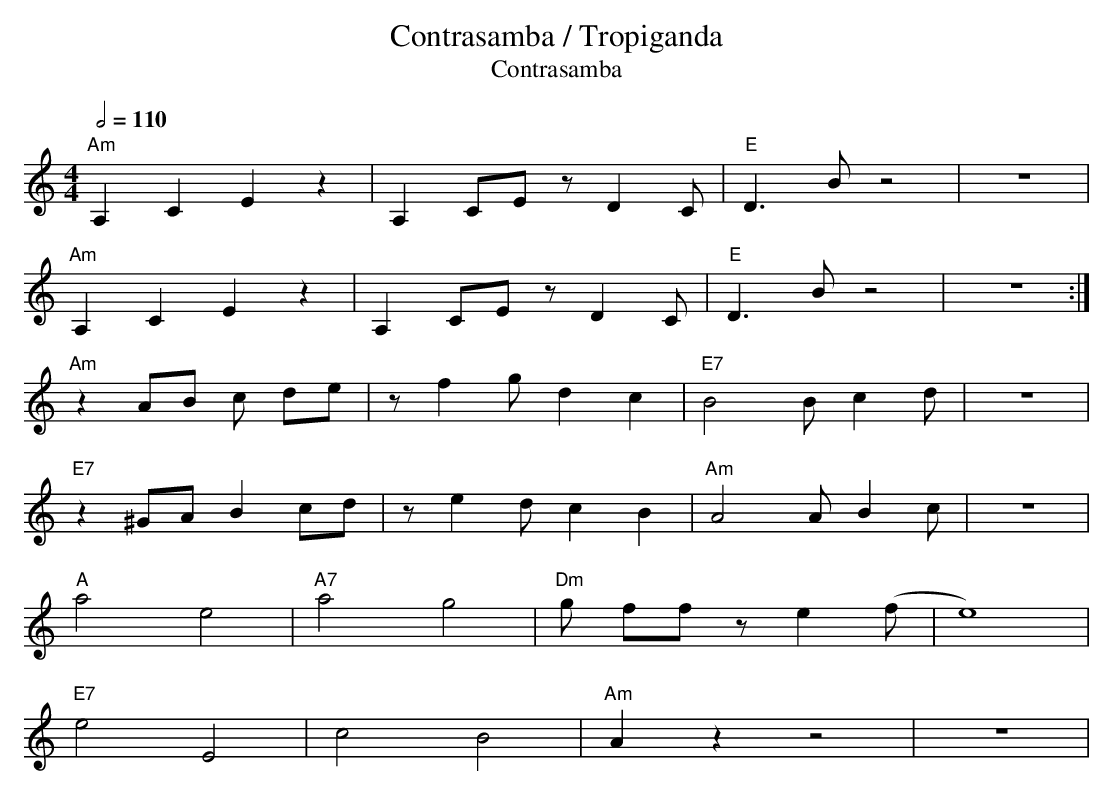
X:1
T:Contrasamba / Tropiganda
T:Contrasamba
L:1/8
M:4/4
K:C
Q:1/2=110
"Am"A,2 C2 E2 z2|A,2 CE z D2 C|"E"D3 B z4|z8|
"Am"A,2 C2 E2 z2|A,2 CE z D2 C|"E"D3 B z4|z8:|
"Am"z2 AB c de|z f2 g d2 c2|"E7"B4 B c2 d|z8|
"E7"z2 ^GA B2 cd|z e2 d c2 B2|"Am"A4 A B2 c|z8|
"A"a4 e4|"A7"a4 g4|"Dm"g ff z e2 (f|e8)|
"E7"e4 E4|c4 B4|"Am"A2 z2 z4|z8|
T:
